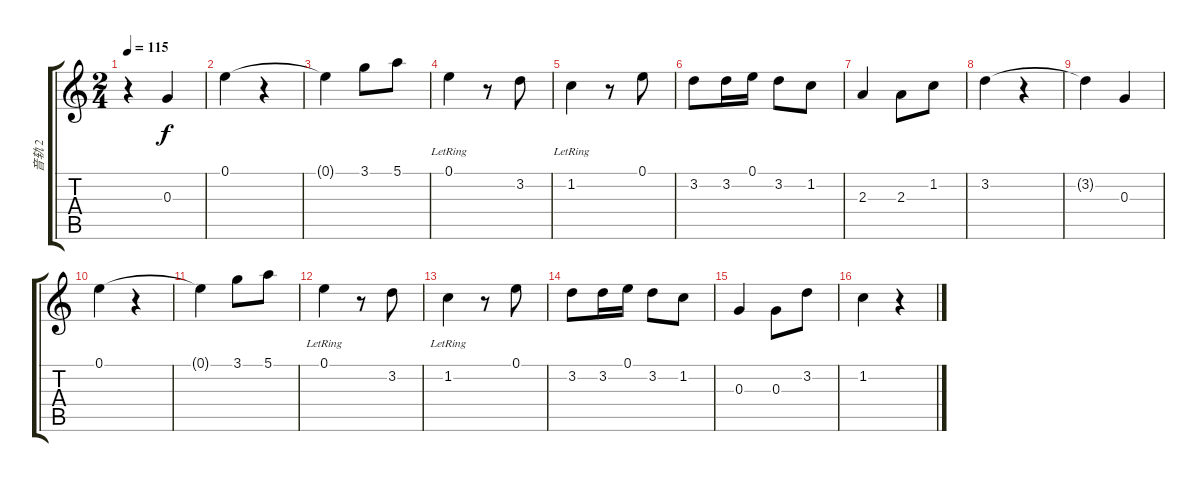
\track ("音轨 2" "音轨 2") {instrument electricguitarjazz}
\staff {score tabs}
\tuning (E4 B3 G3 D3 A2 E2) {hide}
\ts (2 4)
\tempo 115
\clef g2
\ks c
r.4{dy f instrument electricguitarjazz} 0.3.4 |
0.1.4 r.4 |
0.1{t}.4 3.1.8 5.1.8 |
0.1{lr}.4 r.8 3.2.8 |
1.2{lr}.4 r.8 0.1.8 |
3.2.8 3.2.16 0.1.16 3.2.8 1.2.8 |
2.3.4 2.3.8 1.2.8 |
3.2.4 r.4 |
3.2{t}.4 0.3.4 |
0.1.4 r.4 |
0.1{t}.4 3.1.8 5.1.8 |
0.1{lr}.4 r.8 3.2.8 |
1.2{lr}.4 r.8 0.1.8 |
3.2.8 3.2.16 0.1.16 3.2.8 1.2.8 |
0.3.4 0.3.8 3.2.8 |
1.2.4 r.4
